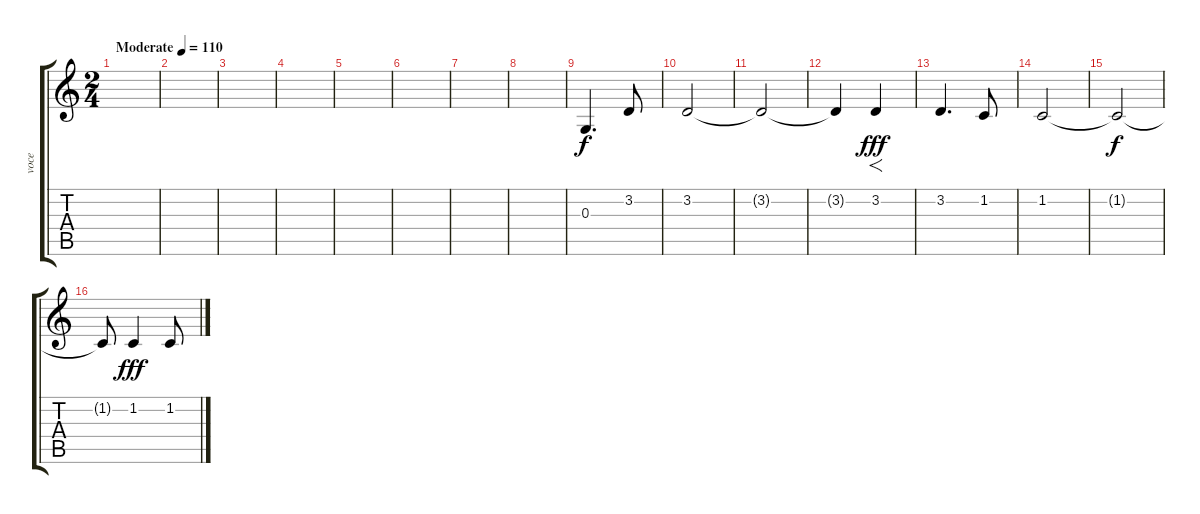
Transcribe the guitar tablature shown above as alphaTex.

\track ("voce" "voce") {instrument lead6voice}
\staff {score tabs}
\tuning (E4 B3 G3 D3 A2 E2) {hide}
\ts (2 4)
\tempo (110 "Moderate")
\clef g2
\ks c
|
|
|
|
|
|
|
|
0.3.4{d} 3.2.8 |
3.2.2 |
3.2{t}.2{dy f} |
3.2{t}.4 3.2.4{f dy fff} |
3.2.4{d} 1.2.8 |
1.2.2 |
1.2{t}.2{dy f} |
1.2{t}.8 1.2.4{dy fff} 1.2.8
